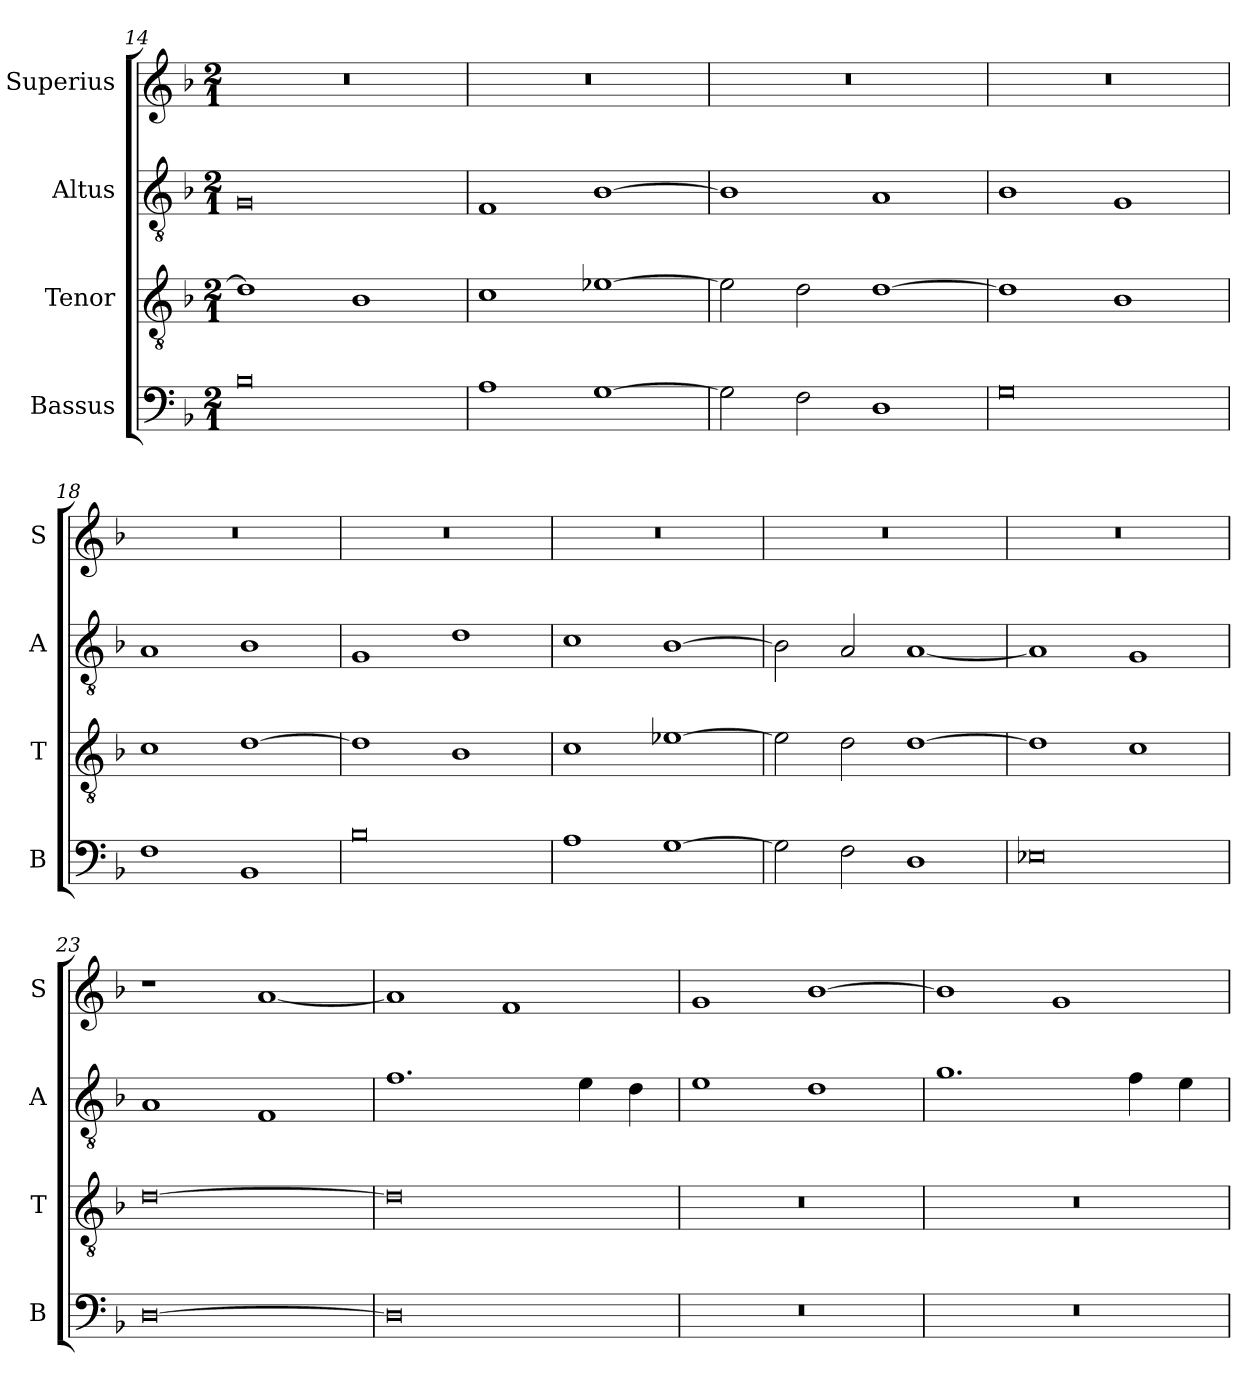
**kern	**kern	**kern	**kern
*part4	*part3	*part2	*part1
*staff4	*staff3	*staff2	*staff1
*I"Bassus	*I"Tenor	*I"Altus	*I"Superius
*I'B	*I'T	*I'A	*I'S
*clefF4	*clefGv2	*clefGv2	*clefG2
*k[b-]	*k[b-]	*k[b-]	*k[b-]
*M2/1	*M2/1	*M2/1	*M2/1
=14	=14	=14	=14
0B-	1d]	0G	0r
.	1B-	.	.
=15	=15	=15	=15
1A	1c	1F	0r
[1G	[1e-X	[1B-	.
=16	=16	=16	=16
2G\]	2e-\]	1B-]	0r
2F\	2d\	.	.
1D	[1d	1A	.
=17	=17	=17	=17
0G	1d]	1B-	0r
.	1B-	1G	.
=18	=18	=18	=18
1F	1c	1A	0r
1BB-	[1d	1B-	.
=19	=19	=19	=19
0B-	1d]	1G	0r
.	1B-	1d	.
=20	=20	=20	=20
1A	1c	1c	0r
[1G	[1e-X	[1B-	.
=21	=21	=21	=21
2G\]	2e-\]	2B-\]	0r
2F\	2d\	2A/	.
1D	[1d	[1A	.
=22	=22	=22	=22
0E-X	1d]	1A]	0r
.	1c	1G	.
=23	=23	=23	=23
[0D	[0d	1A	1r
.	.	1F	[1a
=24	=24	=24	=24
0D]	0d]	1.f	1a]
.	.	.	1f
.	.	4e\	.
.	.	4d\	.
=25	=25	=25	=25
0r	0r	1e	1g
.	.	1d	[1b-
=26	=26	=26	=26
0r	0r	1.g	1b-]
.	.	.	1g
.	.	4f\	.
.	.	4e\	.
=	=	=	=
*-	*-	*-	*-
